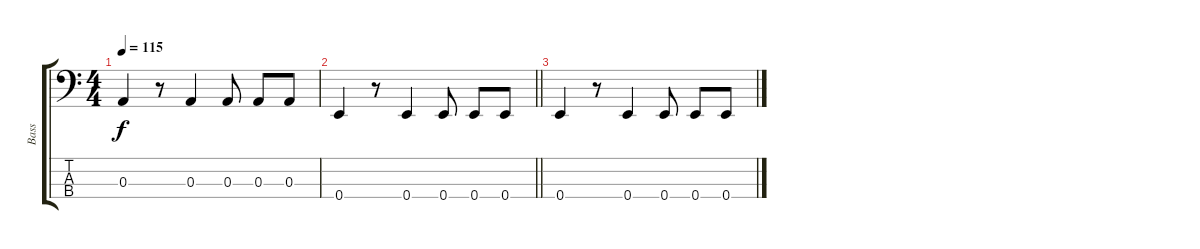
\track ("Bass" "Bass") {instrument electricbassfinger}
\staff {score tabs}
\tuning (G2 D2 A1 E1) {hide}
\ts (4 4)
\tempo 115
\clef f4
\ks c
0.3.4{dy f} r.8 0.3.4 0.3.8 0.3.8 0.3.8 |
\barLineRight lightlight
0.4.4 r.8 0.4.4 0.4.8 0.4.8 0.4.8 |
0.4.4 r.8 0.4.4 0.4.8 0.4.8 0.4.8
